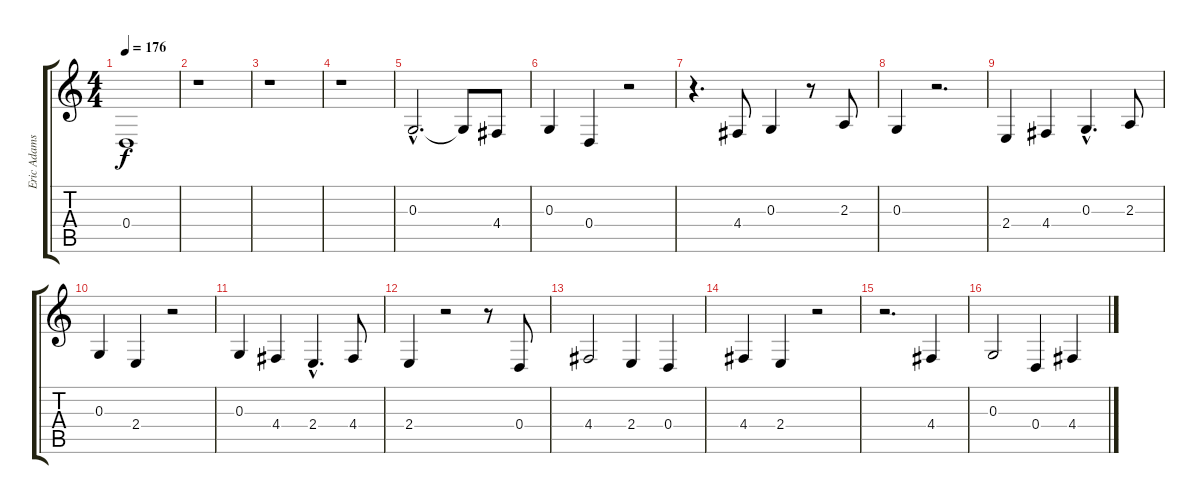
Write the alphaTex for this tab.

\track ("Eric Adams" "Eric Adams") {instrument lead6voice}
\staff {score tabs}
\tuning (E4 B3 G3 D3 A2 E2) {hide}
\ts (4 4)
\tempo 176
\clef g2
\ks c
0.4.1{dy f} |
r.1 |
r.1 |
r.1 |
0.3{hac}.2{d} 0.3{t}.8 4.4.8 |
0.3.4 0.4.4 r.2 |
r.4{d} 4.4.8 0.3.4 r.8 2.3.8 |
0.3.4 r.2{d} |
2.4.4 4.4.4 0.3{hac}.4{d} 2.3.8 |
0.3.4 2.4.4 r.2 |
0.3.4 4.4.4 2.4{hac}.4{d} 4.4.8 |
2.4.4 r.2 r.8 0.4.8 |
4.4.2 2.4.4 0.4.4 |
4.4.4 2.4.4 r.2 |
r.2{d} 4.4.4 |
0.3.2 0.4.4 4.4.4
